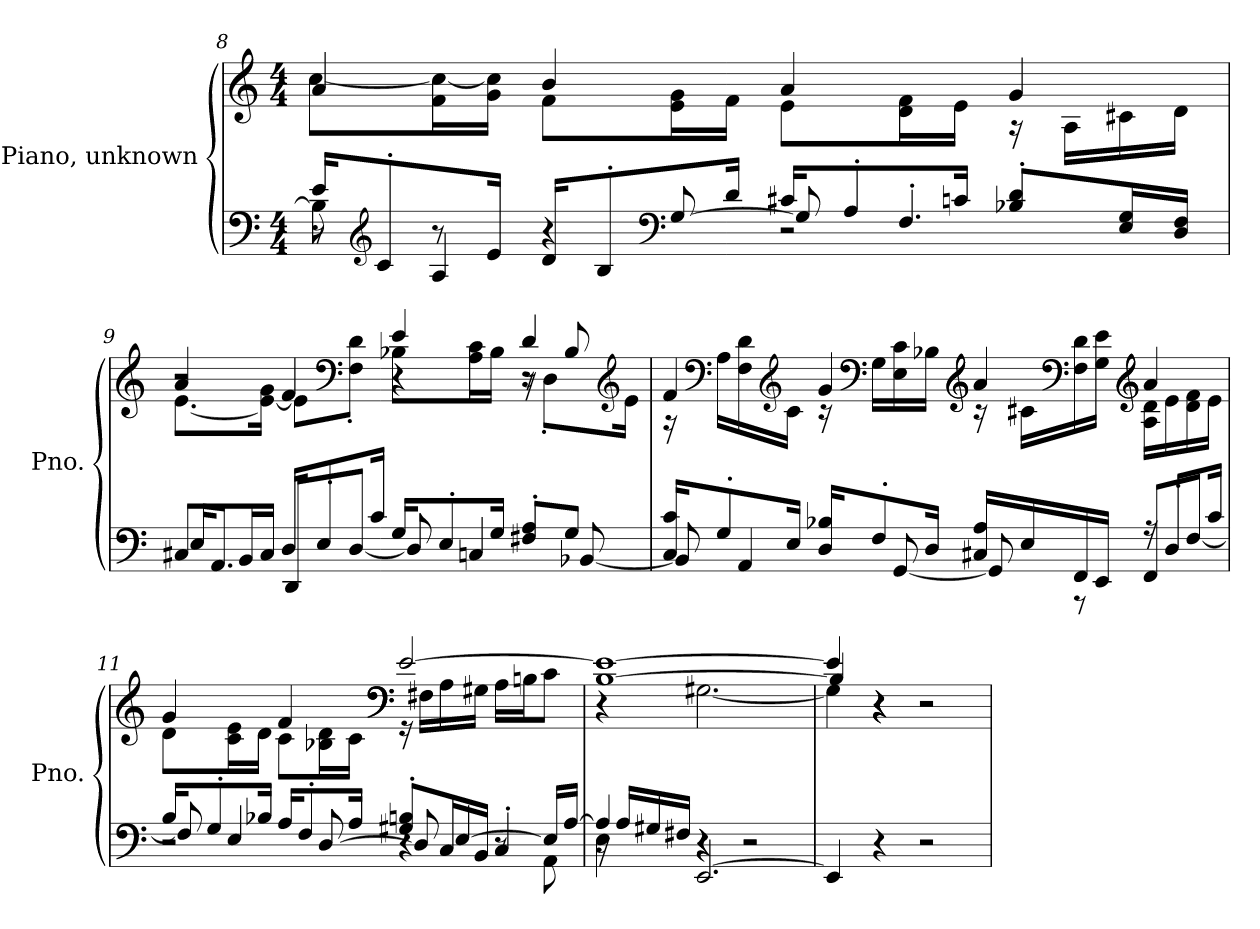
**kern	**kern
*part1	*part1
*staff2	*staff1
*I"Piano, unknown	*
*I'Pno.	*
!!LO:LB:g=z
*clefF4	*clefG2
*k[]	*k[]
*M4/4	*M4/4
=8	=8
*^	*^
*	*^	*	*
16e/KL	8B\]	8r	4a/	[8cc\L
*clefG2	*	*	*	*
8c'/	.	.	.	.
.	8r	4A/	.	16f\ 16cc\_L
16e/Jk	.	.	.	16g\ 16cc\]JJ
16d/KL	4r	.	4b/	8f\L
8B'/	.	.	.	.
*clefF4	*	*	*	*
.	.	[8G/	.	16e\ 16g\L
16d/Jk	.	.	.	16f\JJ
16c#X/KL	2r	8G/]	4a/	8e\L
8A'/	.	.	.	.
.	.	4.F'/	.	16d\ 16f\L
16cn/Jk	.	.	.	16e\JJ
8B-X/' 8d/'L	.	.	4g/	16r
.	.	.	.	16A\LL
16E/ 16G/L	.	.	.	16c#X\
16D/ 16F/JJ	.	.	.	16d\JJ
*	*v	*v	*	*
!!LO:LB:g=z
=9	=9	=9	=9
*	*	*	*^
8C#X/L	16E/KL	4a/	[8.e\L	2r
.	8.AA/J	.	.	.
16BB/L	.	.	.	.
16C#/JJ	.	.	16e\_ 16g\Jk	.
16D/KL	8DD/L	4f/	8e\L]	.
8E'/	.	.	.	.
*	*	*clefF4	*	*
.	[8D/J	.	8F\' 8d\'J	.
16c/Jk	.	.	.	.
16G/KL	8D/]	4e/	8B-X\L	4r
8E'/	.	.	.	.
.	4Cn/	.	16A\ 16c\L	.
16G/Jk	.	.	16B-\JJ	.
8F#X/' 8A/'L	.	4d/	16r	8r
.	.	.	8D'\L	.
8G/J	[8BB-X/	.	.	8B-/
*	*	*clefG2	*	*
.	.	.	16e\Jk	.
*	*	*	*v	*v
!!LO:PB:g=z
=10	=10	=10	=10
16C/ 16c/KL	8BB-/]	4f/	16r
*	*	*clefF4	*
8G'/	.	.	16A\LL
.	4AA/	.	16F\ 16d\
*	*	*clefG2	*
16E/Jk	.	.	16c\JJ
16D/ 16B-X/KL	.	4g/	16r
*	*	*clefF4	*
8F'/	.	.	16G\LL
.	[8GG/	.	16E\ 16c\
16D/Jk	.	.	16B-X\JJ
*	*	*clefG2	*
16C#X/ 16A/LL	8GG/]	4a/	16r
16E/	.	.	16c#X\LL
*	*	*clefF4	*
16FF/	8r	.	16F\ 16d\
16EE/JJ	.	.	16G\ 16e\JJ
*	*	*clefG2	*
16r	8FF/L	4a/	16A\ 16d\LL
8D'/L	.	.	16e\
.	[8F/J	.	16d\ 16f\
16c/Jk	.	.	16e\JJ
!!LO:LB:g=z	!!
=11	=11	=11	=11
*	*^	*	*
16B/KL	2r	8F/]	4g/	8d\L
8G'/	.	.	.	.
.	.	4E/	.	16c\ 16e\L
16B-X/Jk	.	.	.	16d\JJ
16A/KL	.	.	4f/	8c\L
8F'/	.	.	.	.
.	.	[8D/	.	16B-X\ 16d\L
16A/Jk	.	.	.	16c\JJ
*	*	*	*clefF4	*
8G#X/' 8Bn/'L	4r	8D/]	[2e/	16r
.	.	.	.	16F#X\LL
16C/L	.	[4E/	.	16A\
16BB/JJ	.	.	.	16G#X\JJ
4C'/	8r	.	.	16A\LL
.	.	.	.	16Bn\J
.	8AA\	16E/LL]	.	8c\J
.	.	[16A/JJ	.	.
=12	=12	=12	=12	=12
*	*	*	*	*^
16r	4E\	4A/]	1e_	4r	[1B
16A/LL	.	.	.	.	.
16G#X/	.	.	.	.	.
16F#X/JJ	.	.	.	.	.
[2.EE/	4r	4r	.	[2.G#X\	.
.	2r	2r	.	.	.
*v	*v	*v	*	*	*
=13	=13	=13	=13
4EE/]	4e/]	4G#\]	4B/]
4r	4r	4r	4r
2r	2r	2r	2r
*	*v	*v	*v
=	=
*-	*-
